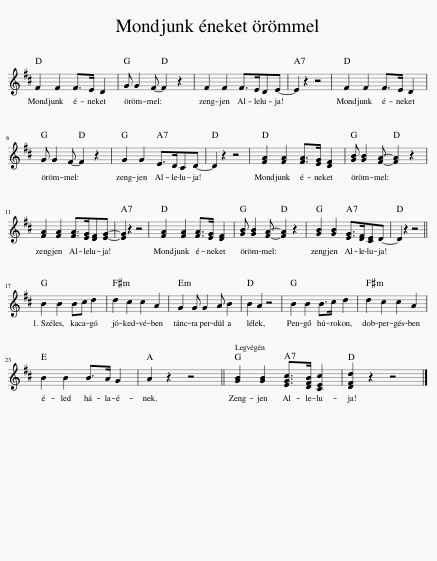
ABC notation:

X:1
L:1/8
M:none
I:linebreak $
K:D
V:1 treble
V:1
 F2 F2 F>E D2 | G G2 F- F2 z2 | F2 F2 F>EDE- | E2 z2 z4 | F2 F2 F>E D2 |$ %5
 G G2 F- F2 z2 | G2 G2 E>DCD- | D2 z2 z4 | [FA]2 [FA]2 [FA]>[EG] [DF]2 | [GB] [GB]2 [FA]- [FA]2 z2 |$ %10
 [FA]2 [FA]2 [FA]>[EG][DF][EG]- | [EG]2 z2 z4 | [FA]2 [FA]2 [FA]>[EG] [DF]2 | [GB] [GB]2 [FA]- [FA]2 z2 | [GB]2 [GB]2 [EG]>[DF][CE]D- | %15
 D2 z2 z4 ||$ B2 B2 Bc d2 | d2 c2 c2 A2 | G2 G G2 A B2 | B2 A2 z4 | %20
 B2 B2 B>c d2 | d2 c2 c2 A2 |$ B2 B2 B>A G2 | A2 z2 z4 || [GB]2 [GB]2 [EGc]>[DFB] [CEc]2 | %25
 [DFd]2 z2 z4 |] %26
